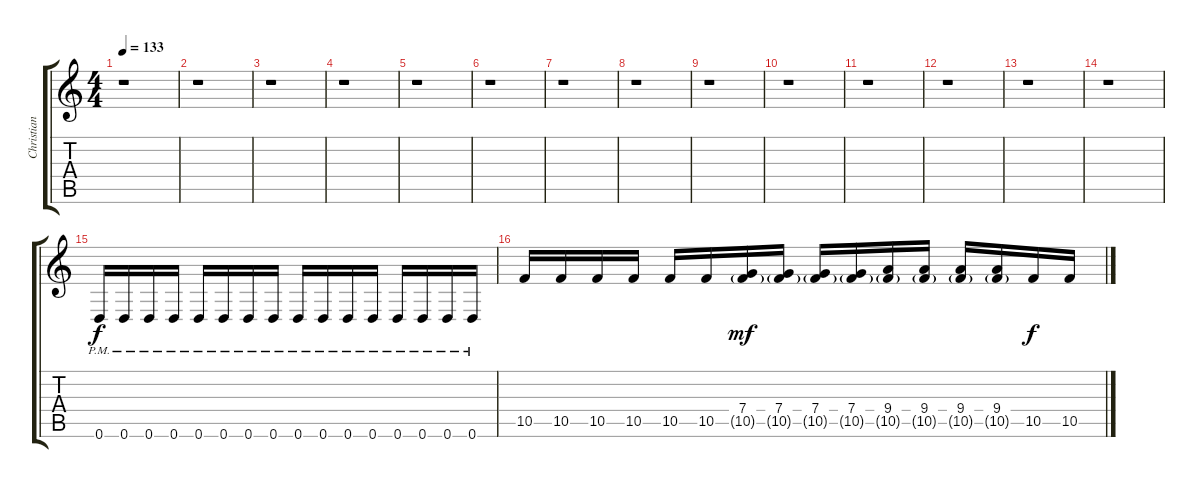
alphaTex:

\track ("Christian" "Christian") {instrument distortionguitar}
\staff {score tabs}
\tuning (D4 A3 F3 C3 G2 D2) {hide}
\ts (4 4)
\tempo 133
\clef g2
\ks c
r.1{dy mf} |
r.1 |
r.1 |
r.1 |
r.1 |
r.1 |
r.1 |
r.1 |
r.1 |
r.1 |
r.1 |
r.1 |
r.1 |
r.1 |
0.6{pm}.16{dy f} 0.6{pm}.16 0.6{pm}.16 0.6{pm}.16 0.6{pm}.16 0.6{pm}.16 0.6{pm}.16 0.6{pm}.16 0.6{pm}.16 0.6{pm}.16 0.6{pm}.16 0.6{pm}.16 0.6{pm}.16 0.6{pm}.16 0.6{pm}.16 0.6{pm}.16 |
10.5.16 10.5.16 10.5.16 10.5.16 10.5.16 10.5.16 (7.4 10.5{g}).16{dy mf} (7.4 10.5{g}).16 (7.4 10.5{g}).16 (7.4 10.5{g}).16 (9.4 10.5{g}).16 (9.4 10.5{g}).16 (9.4 10.5{g}).16 (9.4 10.5{g}).16 10.5.16{dy f} 10.5.16
